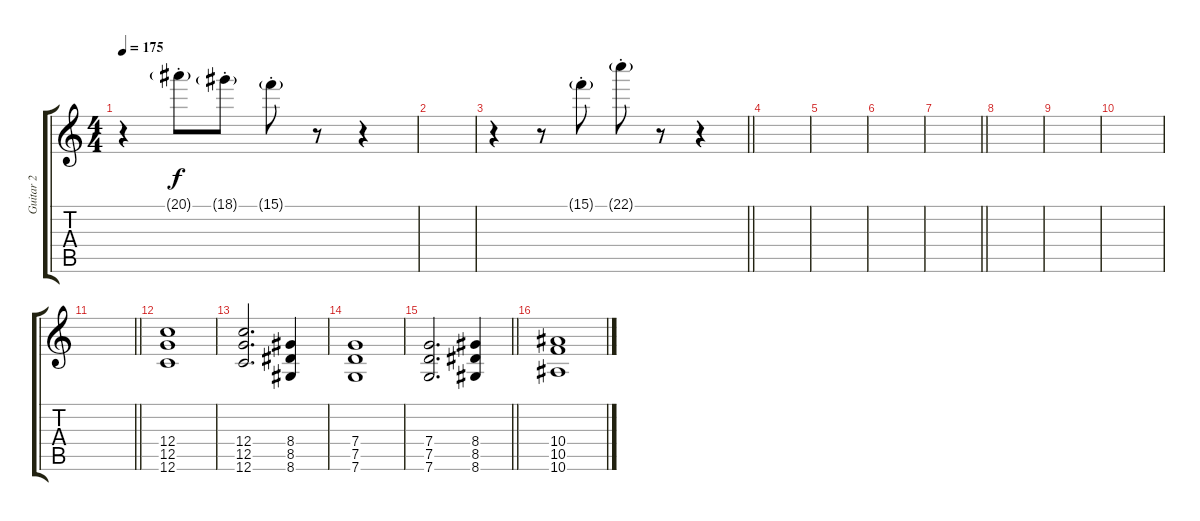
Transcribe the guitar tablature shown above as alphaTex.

\track ("Guitar 2" "Guitar 2") {instrument distortionguitar}
\staff {score tabs}
\tuning (D4 A3 F3 C3 G2 C2) {hide}
\ts (4 4)
\tempo 175
\clef g2
\ks c
r.4{dy f} 20.1{g st}.8 18.1{g st}.8 15.1{g st}.8 r.8 r.4 |
|
\barLineRight lightlight
r.4 r.8 15.1{g st}.8 22.1{g st}.8 r.8 r.4 |
|
|
|
\barLineRight lightlight
|
|
|
|
\barLineRight lightlight
|
(12.4 12.5 12.6).1{balance 8 instrument distortionguitar} |
(12.4 12.5 12.6).2{d} (8.4 8.5 8.6).4 |
(7.4 7.5 7.6).1 |
\barLineRight lightlight
(7.4 7.5 7.6).2{d} (8.4 8.5 8.6).4 |
(10.4 10.5 10.6).1
